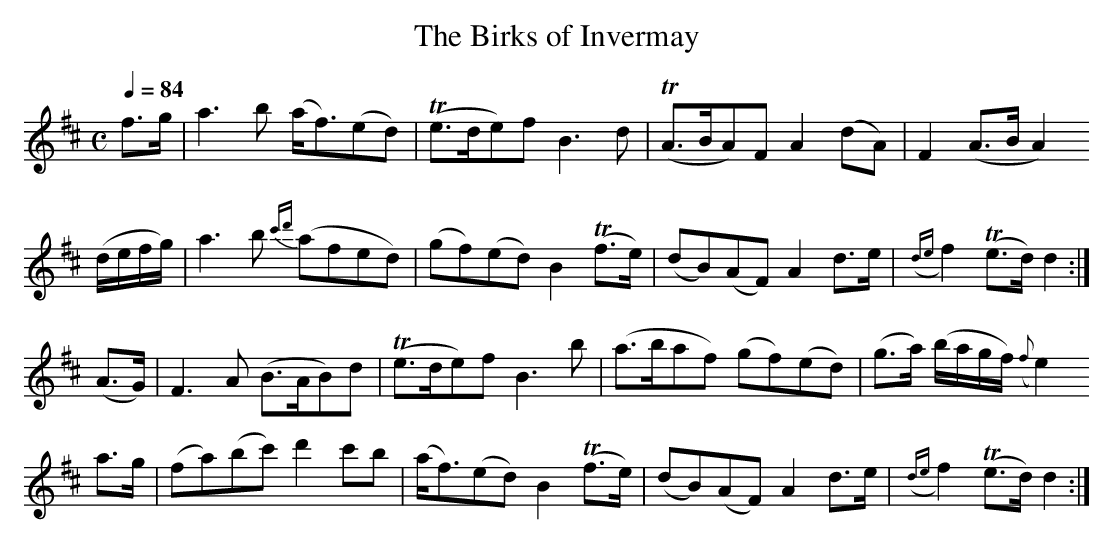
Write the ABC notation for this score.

X:1
T:The Birks of Invermay
M:C
L:1/8
Q:1/4=84
K:D
 f>g      | a3b       (a<f)(ed)|(Te>de)f   B3  d   |(TA>BA)F  A2 (dA)|     F2   (A>B           A2)
(d/e/f/g/)| a3b {c'd'}(afed)   | (gf)(ed)  B2(Tf>e)| (dB)(AF) A2  d>e|({de}f2) (Te>d)          d2:|
(A>G)     | F3A       (B>AB)d  |(Te>de)f   B3  b   | (a>baf) (gf)(ed)|    (g>a) (b/a/g/f/) ({f}e2)
 a>g      |(fa)(bc')   d'2 c'b | (a<f)(ed) B2(Tf>e)| (dB)(AF) A2  d>e|({de}f2) (Te>d)          d2:|
